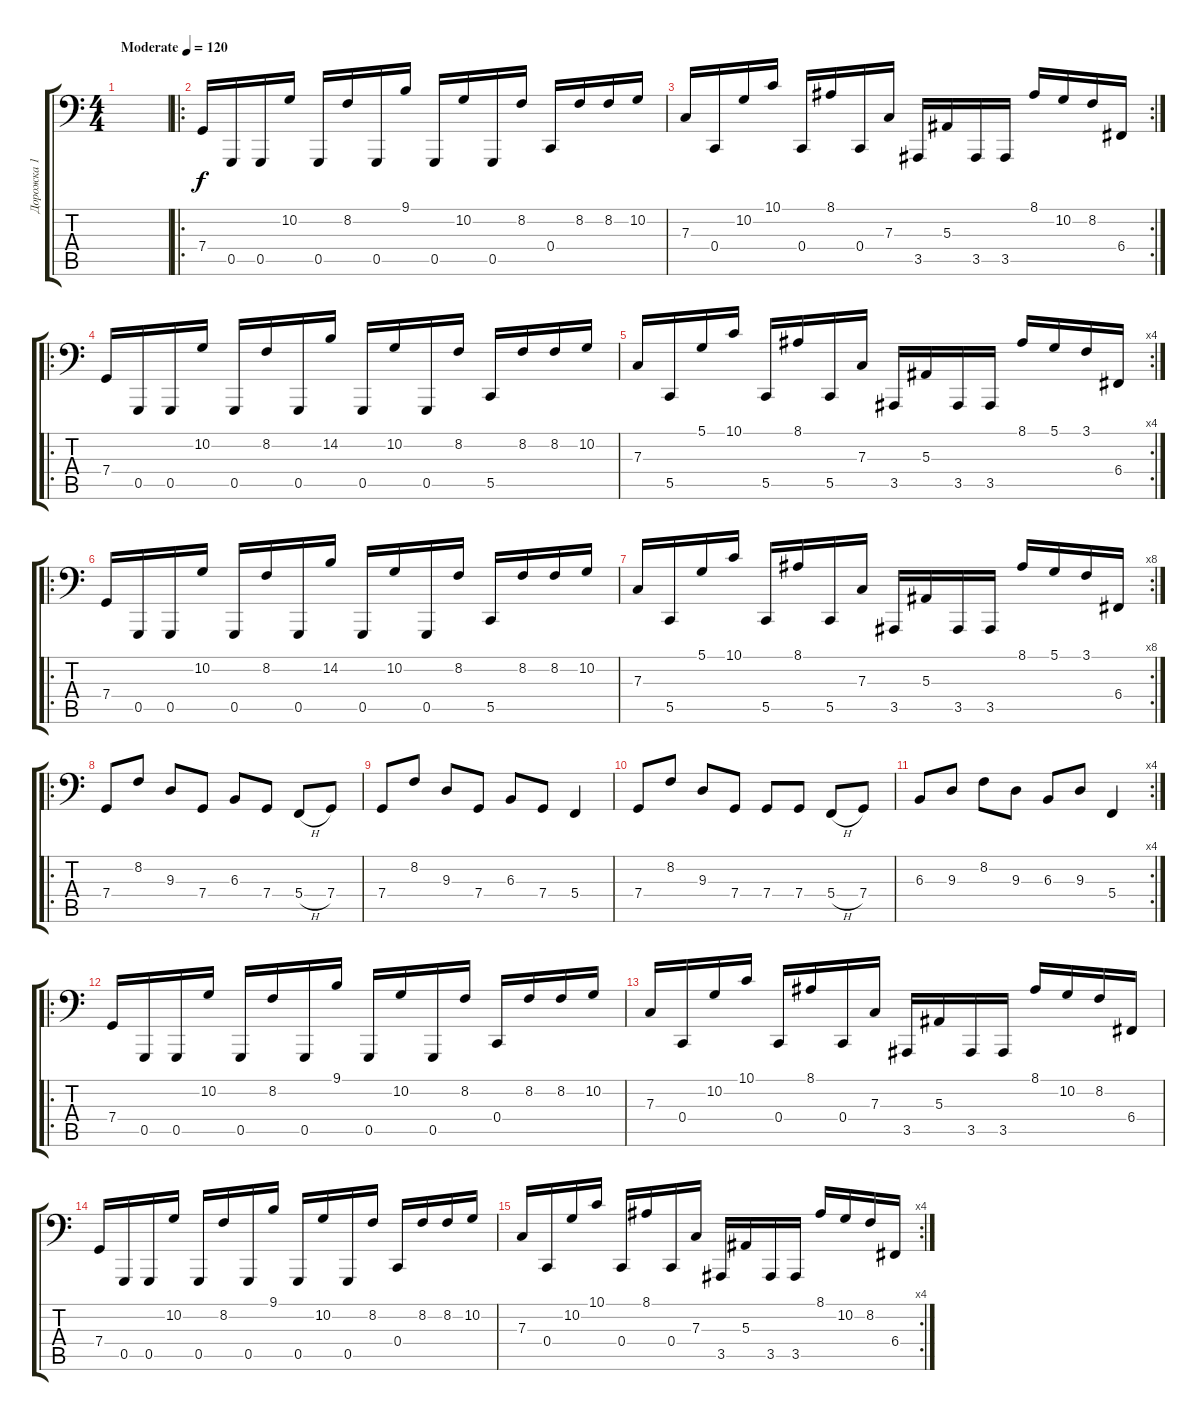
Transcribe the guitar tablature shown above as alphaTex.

\track ("Дорожка 1" "Дорожка 1") {instrument lead1square}
\staff {score tabs}
\tuning (D3 A2 F2 C2 G1 D1) {hide}
\ts (4 4)
\tempo (120 "Moderate")
\clef f4
\ks c
|
\ro
7.4.16 0.5.16 0.5.16 10.2.16 0.5.16 8.2.16 0.5.16 9.1.16 0.5.16 10.2.16 0.5.16 8.2.16 0.4.16 8.2.16 8.2.16 10.2.16 |
\rc 2
7.3.16 0.4.16 10.2.16 10.1.16 0.4.16 8.1.16 0.4.16 7.3.16 3.5.16 5.3.16 3.5.16 3.5.16 8.1.16 10.2.16 8.2.16 6.4.16 |
\ro
7.4.16 0.5.16 0.5.16 10.2.16 0.5.16 8.2.16 0.5.16 14.2.16 0.5.16 10.2.16 0.5.16 8.2.16 5.5.16 8.2.16 8.2.16 10.2.16 |
\rc 4
7.3.16 5.5.16 5.1.16 10.1.16 5.5.16 8.1.16 5.5.16 7.3.16 3.5.16 5.3.16 3.5.16 3.5.16 8.1.16 5.1.16 3.1.16 6.4.16 |
\ro
7.4.16 0.5.16 0.5.16 10.2.16 0.5.16 8.2.16 0.5.16 14.2.16 0.5.16 10.2.16 0.5.16 8.2.16 5.5.16 8.2.16 8.2.16 10.2.16 |
\rc 8
7.3.16 5.5.16 5.1.16 10.1.16 5.5.16 8.1.16 5.5.16 7.3.16 3.5.16 5.3.16 3.5.16 3.5.16 8.1.16 5.1.16 3.1.16 6.4.16 |
\ro
7.4.8 8.2.8 9.3.8 7.4.8 6.3.8 7.4.8 5.4{h}.8 7.4.8 |
7.4.8 8.2.8 9.3.8 7.4.8 6.3.8 7.4.8 5.4.4 |
7.4.8 8.2.8 9.3.8 7.4.8 7.4.8 7.4.8 5.4{h}.8 7.4.8 |
\rc 4
6.3.8 9.3.8 8.2.8 9.3.8 6.3.8 9.3.8 5.4.4 |
\ro
7.4.16 0.5.16 0.5.16 10.2.16 0.5.16 8.2.16 0.5.16 9.1.16 0.5.16 10.2.16 0.5.16 8.2.16 0.4.16 8.2.16 8.2.16 10.2.16 |
7.3.16 0.4.16 10.2.16 10.1.16 0.4.16 8.1.16 0.4.16 7.3.16 3.5.16 5.3.16 3.5.16 3.5.16 8.1.16 10.2.16 8.2.16 6.4.16 |
7.4.16 0.5.16 0.5.16 10.2.16 0.5.16 8.2.16 0.5.16 9.1.16 0.5.16 10.2.16 0.5.16 8.2.16 0.4.16 8.2.16 8.2.16 10.2.16 |
\rc 4
7.3.16 0.4.16 10.2.16 10.1.16 0.4.16 8.1.16 0.4.16 7.3.16 3.5.16 5.3.16 3.5.16 3.5.16 8.1.16 10.2.16 8.2.16 6.4.16
